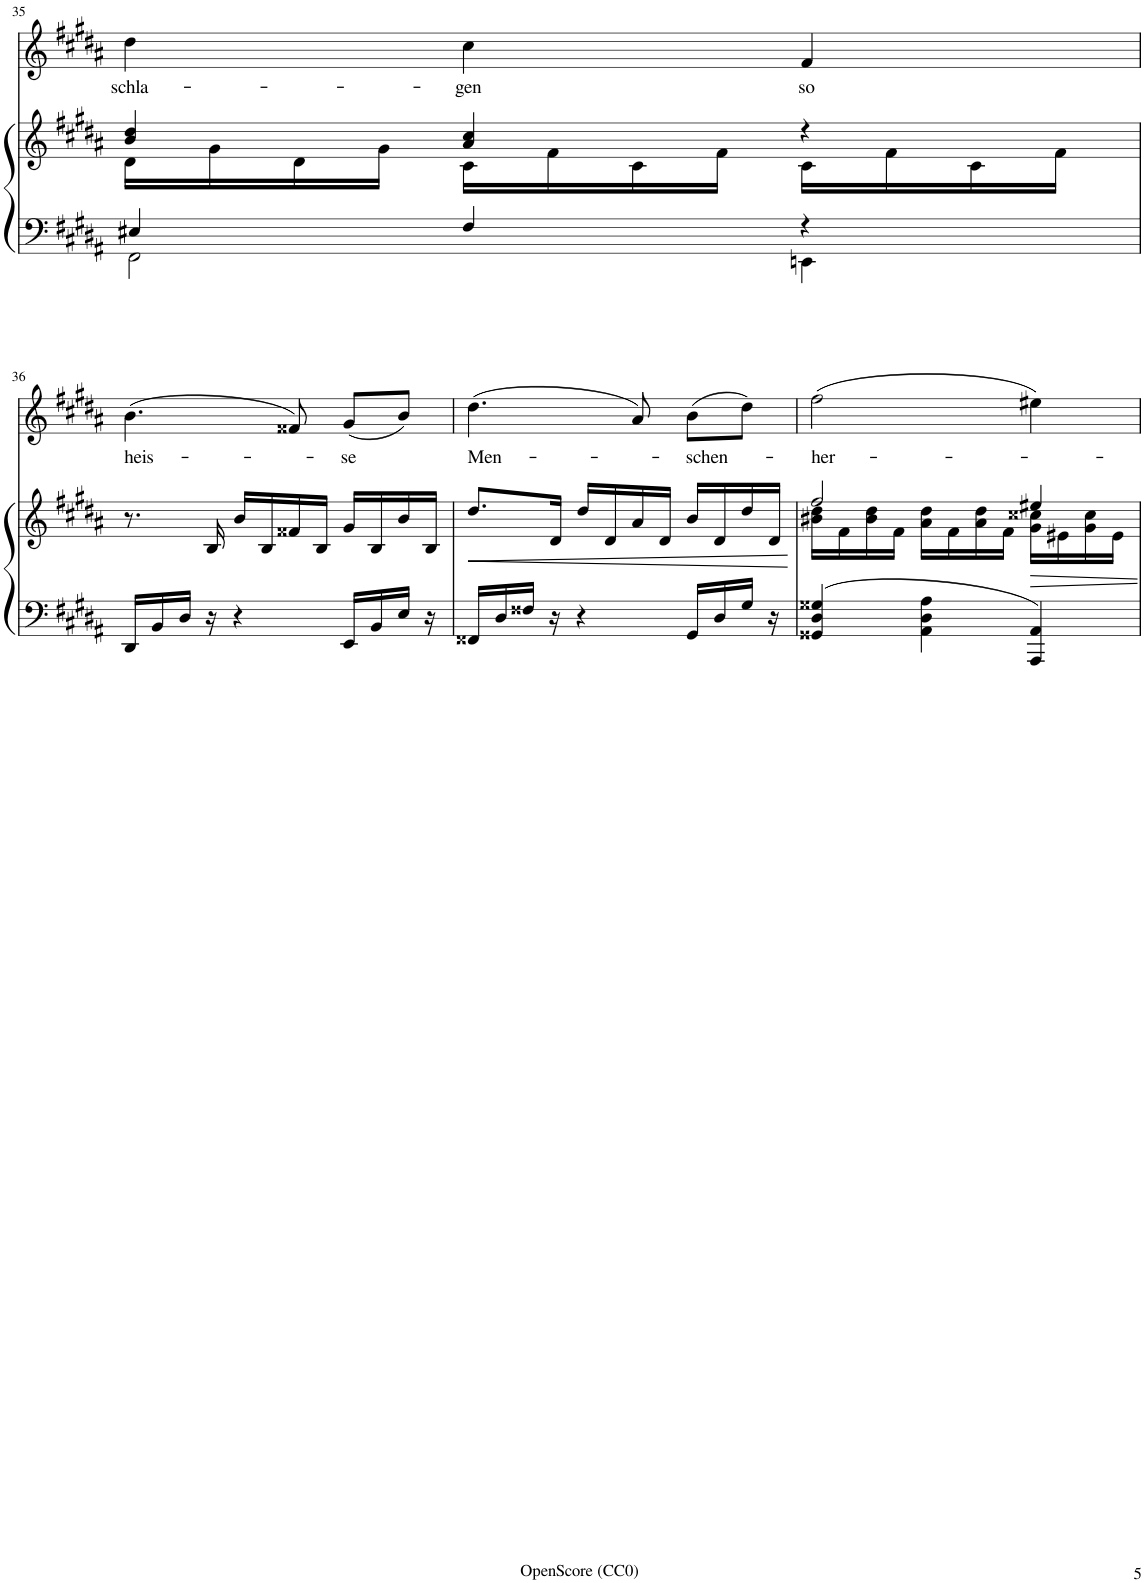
**kern	**kern	**kern	**text
*part2	*part2	*part1	*part1
*staff3	*staff2	*staff1	*staff1
*I"Pianoforte	*	*I"Singstimme Voice	*
*I'Pno	*	*	*
!!LO:PB:g=z
*clefF4	*clefG2	*clefG2	*
*k[f#c#g#d#a#]	*k[f#c#g#d#a#]	*k[f#c#g#d#a#]	*
*M3/4	*M3/4	*M3/4	*
=35	=35	=35	=35
*^	*^	*	*
!	!	!	!	!	!LO:LY:b
4E#X/	2FF#\	4b/ 4dd#/	16d#\LL	4dd#\	schla-
.	.	.	16g#\	.	.
.	.	.	16d#\	.	.
.	.	.	16g#\JJ	.	.
!	!	!	!	!	!LO:LY:b
4F#/	.	4a#/ 4cc#/	16c#\LL	4cc#\	-gen
.	.	.	16f#\	.	.
.	.	.	16c#\	.	.
.	.	.	16f#\JJ	.	.
!	!	!	!	!	!LO:LY:b
4r	4EEn\	4r	16c#\LL	4f#/	so
.	.	.	16f#\	.	.
.	.	.	16c#\	.	.
.	.	.	16f#\JJ	.	.
*v	*v	*	*	*	*
!!LO:LB:g=z
=36	=36	=36	=36	=36
!	!	!	!	!LO:LY:b
*	*v	*v	*	*
16DD#/LL	8.r	(4.b\	heis-
16BB/	.	.	.
16D#/JJ	.	.	.
16r	16B/	.	.
4r	16b/LL	.	.
.	16B/	.	.
.	16f##X/	8f##X/)	.
.	16B/JJ	.	.
!	!	!	!LO:LY:b
16EE/LL	16g#/LL	(8g#/L	-se
16BB/	16B/	.	.
16E/JJ	16b/	8b/J)	.
16r	16B/JJ	.	.
=37	=37	=37	=37
!	!	!	!LO:LY:b
16FF##X/LL	8.dd#/L	(4.dd#\	Men-
16D#/	.	.	.
16F##X/JJ	.	.	.
16r	16d#/Jk	.	.
4r	16dd#/LL	.	.
.	16d#/	.	.
.	16a#/	8a#/)	.
.	16d#/JJ	.	.
!	!	!	!LO:LY:b
16GG#/LL	16b/LL	(8b\L	-schen-
16D#/	16d#/	.	.
16G#/JJ	16dd#/	8dd#\J)	.
16r	16d#/JJ	.	.
=38	=38	=38	=38
*	*^	*	*
!	!	!	!	!LO:LY:b
4GG##X/ 4D#/ 4G##X/	2ff#/	16b#X\ 16dd#\LL	(2ff#\	-her-
.	.	16f#\	.	.
.	.	16b#\ 16dd#\	.	.
.	.	16f#\JJ	.	.
4AA#\ 4D#\ 4A#\	.	16a#\ 16dd#\LL	.	.
.	.	16f#\	.	.
.	.	16a#\ 16dd#\	.	.
.	.	16f#\JJ	.	.
4AAA#/ 4AA#/	4ee#X/	16g#\ 16cc##X\LL	4ee#X\)	.
.	.	16e#X\	.	.
.	.	16g#\ 16cc##\	.	.
.	.	16e#\JJ	.	.
*	*v	*v	*	*
=	=	=	=
*-	*-	*-	*-
